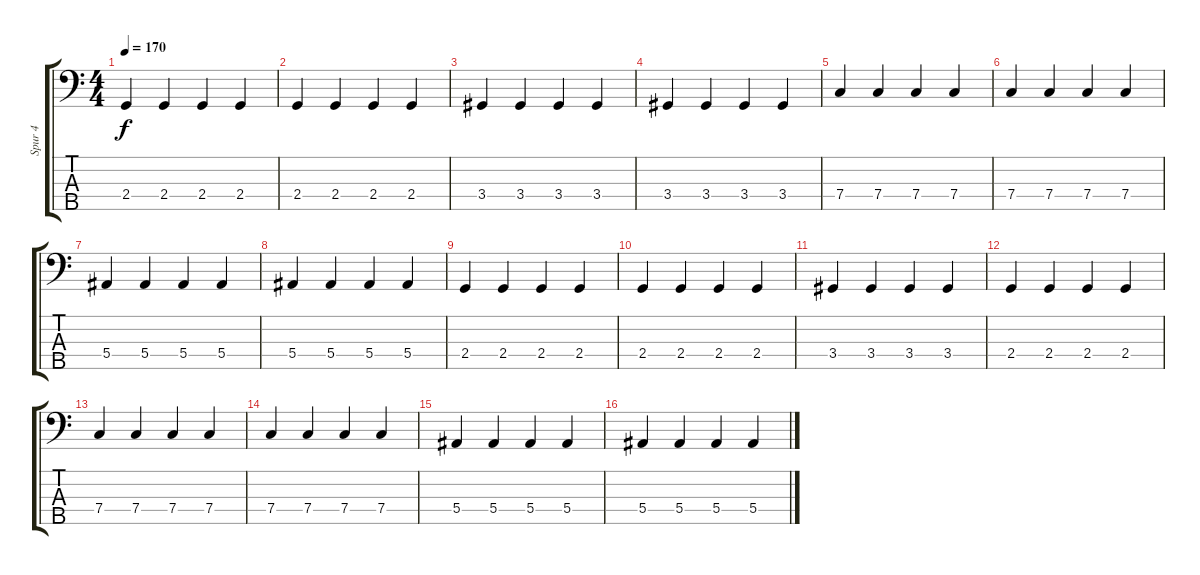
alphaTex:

\track ("Spur 4" "Spur 4") {solo instrument electricbassfinger}
\staff {score tabs}
\tuning (G2 Eb2 Bb1 F1 C1) {hide}
\ts (4 4)
\tempo 170
\clef f4
\ks c
2.4.4{dy f} 2.4.4 2.4.4 2.4.4 |
2.4.4 2.4.4 2.4.4 2.4.4 |
3.4.4 3.4.4 3.4.4 3.4.4 |
3.4.4 3.4.4 3.4.4 3.4.4 |
7.4.4 7.4.4 7.4.4 7.4.4 |
7.4.4 7.4.4 7.4.4 7.4.4 |
5.4.4 5.4.4 5.4.4 5.4.4 |
5.4.4 5.4.4 5.4.4 5.4.4 |
2.4.4 2.4.4 2.4.4 2.4.4 |
2.4.4 2.4.4 2.4.4 2.4.4 |
3.4.4 3.4.4 3.4.4 3.4.4 |
2.4.4 2.4.4 2.4.4 2.4.4 |
7.4.4 7.4.4 7.4.4 7.4.4 |
7.4.4 7.4.4 7.4.4 7.4.4 |
5.4.4 5.4.4 5.4.4 5.4.4 |
5.4.4 5.4.4 5.4.4 5.4.4
